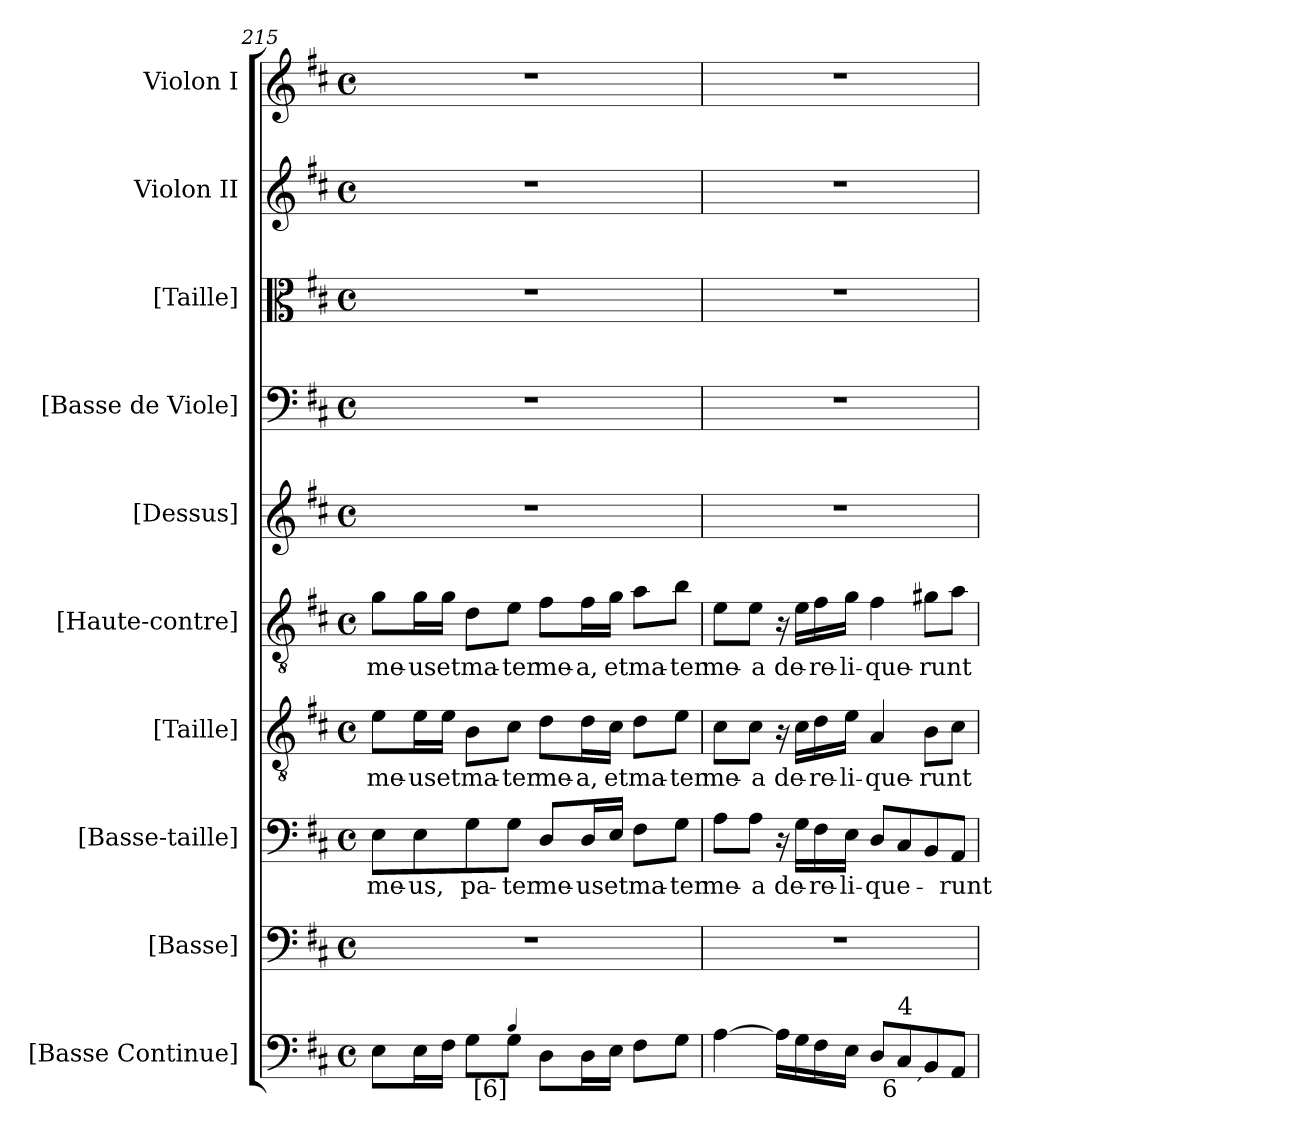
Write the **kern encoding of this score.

**kern	**kern	**kern	**text	**kern	**text	**kern	**text	**kern	**kern	**kern	**kern	**kern
*part10	*part9	*part8	*part8	*part7	*part7	*part6	*part6	*part5	*part4	*part3	*part2	*part1
*staff10	*staff9	*staff8	*staff8	*staff7	*staff7	*staff6	*staff6	*staff5	*staff4	*staff3	*staff2	*staff1
*I"[Basse Continue]	*I"[Basse]	*I"[Basse-taille]	*	*I"[Taille]	*	*I"[Haute-contre]	*	*I"[Dessus]	*I"[Basse de Viole]	*I"[Taille]	*I"Violon II	*I"Violon I
*I'B.c.	*I'B.	*I'B.t.	*	*I'T.	*	*I'H.C.	*	*I'D.	*	*	*I'Vln. II	*I'Vln. I
*clefF4	*clefF4	*clefF4	*	*clefGv2	*	*clefGv2	*	*clefG2	*clefF4	*clefC3	*clefG2	*clefG2
*	*	*	*	*ITrd7c12	*	*ITrd7c12	*	*	*	*	*	*
*k[f#c#]	*k[f#c#]	*k[f#c#]	*	*k[f#c#]	*	*k[f#c#]	*	*k[f#c#]	*k[f#c#]	*k[f#c#]	*k[f#c#]	*k[f#c#]
*D:	*D:	*D:	*	*D:	*	*D:	*	*D:	*D:	*D:	*D:	*D:
*M4/4	*M4/4	*M4/4	*	*M4/4	*	*M4/4	*	*M4/4	*M4/4	*M4/4	*M4/4	*M4/4
*met(c)	*met(c)	*met(c)	*	*met(c)	*	*met(c)	*	*met(c)	*met(c)	*met(c)	*met(c)	*met(c)
=215	=215	=215	=215	=215	=215	=215	=215	=215	=215	=215	=215	=215
!	!	!	!LO:LY:b:color=#000000	!	!	!	!	!	!	!	!	!
!	!	!	!	!	!LO:LY:b:color=#000000	!	!	!	!	!	!	!
!	!	!	!	!	!	!	!LO:LY:b:color=#000000	!	!	!	!	!
8Ei\L	1r	8Ei\L	me-	8Ei\L	me-	8Gi\L	me-	1r	1r	1r	1r	1r
!	!	!	!LO:LY:b:color=#000000	!	!	!	!	!	!	!	!	!
!	!	!	!	!	!LO:LY:b:color=#000000	!	!	!	!	!	!	!
!	!	!	!	!	!	!	!LO:LY:b:color=#000000	!	!	!	!	!
16Ei\L	.	8Ei\	-us,	16Ei\L	-us	16Gi\L	-us	.	.	.	.	.
!	!	!	!	!	!LO:LY:b:color=#000000	!	!	!	!	!	!	!
!	!	!	!	!	!	!	!LO:LY:b:color=#000000	!	!	!	!	!
16F#i\JJ	.	.	.	16Ei\JJ	et	16Gi\JJ	et	.	.	.	.	.
!	!	!	!LO:LY:b:color=#000000	!	!	!	!	!	!	!	!	!
!	!	!	!	!	!LO:LY:b:color=#000000	!	!	!	!	!	!	!
!	!	!	!	!	!	!	!LO:LY:b:color=#000000	!	!	!	!	!
8Gi\L	.	8Gi\	pa-	8BBi\L	ma-	8Di\L	ma-	.	.	.	.	.
!	!	!	!LO:LY:b:color=#000000	!	!	!	!	!	!	!	!	!
!	!	!	!	!	!LO:LY:b:color=#000000	!	!	!	!	!	!	!
!LO:TX:b:rj:t=[6]	!	!	!	!	!	!	!	!	!	!	!	!
!LO:TX:t=[4]	!	!	!	!	!	!	!	!	!	!	!	!
!	!	!	!	!	!	!	!LO:LY:b:color=#000000	!	!	!	!	!
8Gi\J	.	8Gi\J	-ter	8C#i\J	-ter	8Ei\J	-ter	.	.	.	.	.
!	!	!	!LO:LY:b:color=#000000	!	!	!	!	!	!	!	!	!
!	!	!	!	!	!LO:LY:b:color=#000000	!	!	!	!	!	!	!
!	!	!	!	!	!	!	!LO:LY:b:color=#000000	!	!	!	!	!
8Di\L	.	8Di/L	me-	8Di\L	me-	8F#i\L	me-	.	.	.	.	.
!	!	!	!LO:LY:b:color=#000000	!	!	!	!	!	!	!	!	!
!	!	!	!	!	!LO:LY:b:color=#000000	!	!	!	!	!	!	!
!	!	!	!	!	!	!	!LO:LY:b:color=#000000	!	!	!	!	!
16Di\L	.	16Di/L	-us	16Di\L	-a,	16F#i\L	-a,	.	.	.	.	.
!	!	!	!LO:LY:b:color=#000000	!	!	!	!	!	!	!	!	!
!	!	!	!	!	!LO:LY:b:color=#000000	!	!	!	!	!	!	!
!	!	!	!	!	!	!	!LO:LY:b:color=#000000	!	!	!	!	!
16Ei\JJ	.	16Ei/JJ	et	16C#i\JJ	et	16Gi\JJ	et	.	.	.	.	.
!	!	!	!LO:LY:b:color=#000000	!	!	!	!	!	!	!	!	!
!	!	!	!	!	!LO:LY:b:color=#000000	!	!	!	!	!	!	!
!	!	!	!	!	!	!	!LO:LY:b:color=#000000	!	!	!	!	!
8F#i\L	.	8F#i\L	ma-	8Di\L	ma-	8Ai\L	ma-	.	.	.	.	.
!	!	!	!LO:LY:b:color=#000000	!	!	!	!	!	!	!	!	!
!	!	!	!	!	!LO:LY:b:color=#000000	!	!	!	!	!	!	!
!	!	!	!	!	!	!	!LO:LY:b:color=#000000	!	!	!	!	!
8Gi\J	.	8Gi\J	-ter	8Ei\J	-ter	8Bi\J	-ter	.	.	.	.	.
=216	=216	=216	=216	=216	=216	=216	=216	=216	=216	=216	=216	=216
!	!	!	!LO:LY:b:color=#000000	!	!	!	!	!	!	!	!	!
!	!	!	!	!	!LO:LY:b:color=#000000	!	!	!	!	!	!	!
!	!	!	!	!	!	!	!LO:LY:b:color=#000000	!	!	!	!	!
[4Ai\	1r	8Ai\L	me-	8C#i\L	me-	8Ei\L	me-	1r	1r	1r	1r	1r
!	!	!	!LO:LY:b:color=#000000	!	!	!	!	!	!	!	!	!
!	!	!	!	!	!LO:LY:b:color=#000000	!	!	!	!	!	!	!
!	!	!	!	!	!	!	!LO:LY:b:color=#000000	!	!	!	!	!
.	.	8Ai\J	-a	8C#i\J	-a	8Ei\J	-a	.	.	.	.	.
16Ai\LL]	.	16r	.	16r	.	16r	.	.	.	.	.	.
!	!	!	!LO:LY:b:color=#000000	!	!	!	!	!	!	!	!	!
!	!	!	!	!	!LO:LY:b:color=#000000	!	!	!	!	!	!	!
!	!	!	!	!	!	!	!LO:LY:b:color=#000000	!	!	!	!	!
16Gi\	.	16Gi\LL	de-	16C#i\LL	de-	16Ei\LL	de-	.	.	.	.	.
!	!	!	!LO:LY:b:color=#000000	!	!	!	!	!	!	!	!	!
!	!	!	!	!	!LO:LY:b:color=#000000	!	!	!	!	!	!	!
!	!	!	!	!	!	!	!LO:LY:b:color=#000000	!	!	!	!	!
16F#i\	.	16F#i\	-re-	16Di\	-re-	16F#i\	-re-	.	.	.	.	.
!	!	!	!LO:LY:b:color=#000000	!	!	!	!	!	!	!	!	!
!	!	!	!	!	!LO:LY:b:color=#000000	!	!	!	!	!	!	!
!	!	!	!	!	!	!	!LO:LY:b:color=#000000	!	!	!	!	!
16Ei\JJ	.	16Ei\JJ	-li-	16Ei\JJ	-li-	16Gi\JJ	-li-	.	.	.	.	.
!	!	!	!LO:LY:b:color=#000000	!	!	!	!	!	!	!	!	!
!	!	!	!	!	!LO:LY:b:color=#000000	!	!	!	!	!	!	!
!	!	!	!	!	!	!	!LO:LY:b:color=#000000	!	!	!	!	!
8Di/L	.	8Di/L	-que-	4AAi/	-que-	4F#i\	-que-	.	.	.	.	.
!LO:TX:b:rj:t=6	!	!	!	!	!	!	!	!	!	!	!	!
!LO:TX:t=4	!	!	!	!	!	!	!	!	!	!	!	!
8C#i/	.	8C#i/	.	.	.	.	.	.	.	.	.	.
!	!	!	!	!	!LO:LY:b:color=#000000	!	!	!	!	!	!	!
!LO:TX:b:rj:t=´	!	!	!	!	!	!	!	!	!	!	!	!
!	!	!	!	!	!	!	!LO:LY:b:color=#000000	!	!	!	!	!
8BBi/	.	8BBi/	.	8BBi\L	-runt	8G#Xi\L	-runt	.	.	.	.	.
!	!	!	!LO:LY:b:color=#000000	!	!	!	!	!	!	!	!	!
8AAi/J	.	8AAi/J	-runt	8C#i\J	.	8Ai\J	.	.	.	.	.	.
=	=	=	=	=	=	=	=	=	=	=	=	=
*-	*-	*-	*-	*-	*-	*-	*-	*-	*-	*-	*-	*-
